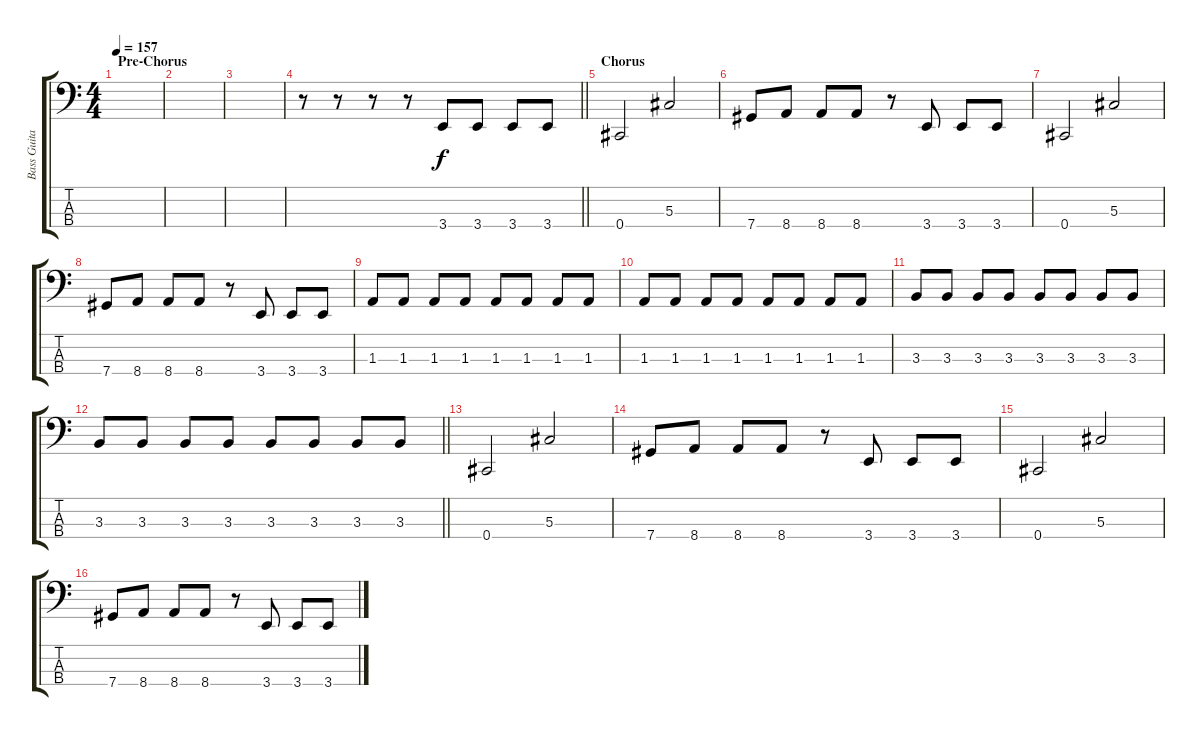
\track ("Bass Guitar" "Bass Guita") {instrument electricbassfinger}
\staff {score tabs}
\tuning (Gb2 Db2 Ab1 Db1) {hide}
\ts (4 4)
\section ("" "Pre-Chorus")
\tempo 157
\clef f4
\ks c
|
|
|
\barLineRight lightlight
r.8 r.8 r.8 r.8 3.4.8 3.4.8 3.4.8 3.4.8 |
\section ("" "Chorus")
0.4.2 5.3.2 |
7.4.8 8.4.8 8.4.8 8.4.8 r.8 3.4.8 3.4.8 3.4.8 |
0.4.2 5.3.2 |
7.4.8 8.4.8 8.4.8 8.4.8 r.8 3.4.8 3.4.8 3.4.8 |
1.3.8 1.3.8 1.3.8 1.3.8 1.3.8 1.3.8 1.3.8 1.3.8 |
1.3.8 1.3.8 1.3.8 1.3.8 1.3.8 1.3.8 1.3.8 1.3.8 |
3.3.8 3.3.8 3.3.8 3.3.8 3.3.8 3.3.8 3.3.8 3.3.8 |
\barLineRight lightlight
3.3.8 3.3.8 3.3.8 3.3.8 3.3.8 3.3.8 3.3.8 3.3.8 |
0.4.2 5.3.2 |
7.4.8 8.4.8 8.4.8 8.4.8 r.8 3.4.8 3.4.8 3.4.8 |
0.4.2 5.3.2 |
7.4.8 8.4.8 8.4.8 8.4.8 r.8 3.4.8 3.4.8 3.4.8
